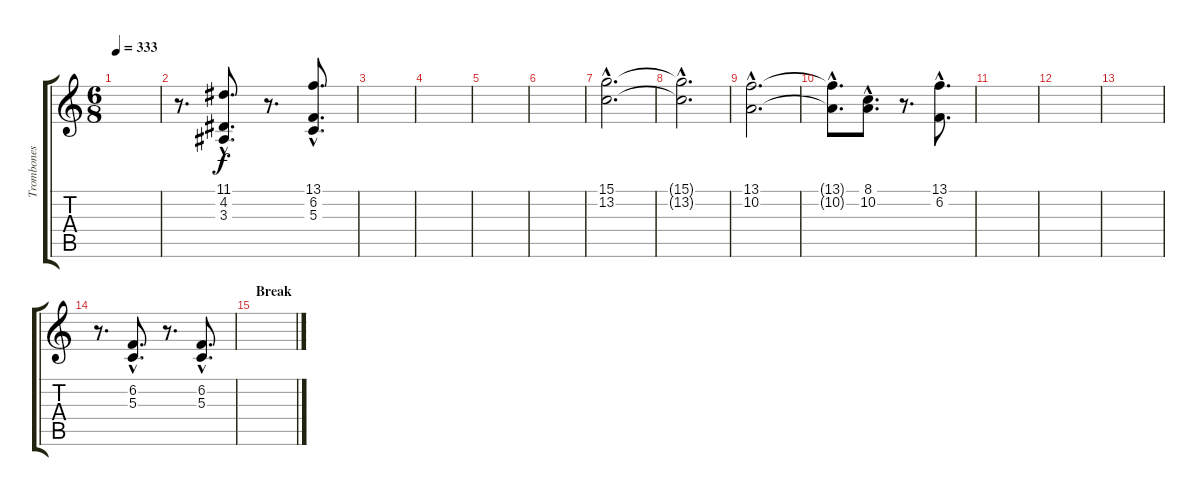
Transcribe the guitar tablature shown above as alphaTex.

\track ("Trombones" "Trombones") {instrument trombone}
\staff {score tabs}
\tuning (E4 B3 G3 D3 A2 E2) {hide}
\ts (6 8)
\tempo 333
\clef g2
\ks c
|
r.8{d} (11.1{hac} 4.2{hac} 3.3{hac}).8{d} r.8{d} (13.1{hac} 6.2{hac} 5.3{hac}).8{d} |
|
|
|
|
(15.1{hac} 13.2{hac}).2{d} |
(15.1{hac t} 13.2{hac t}).2{d} |
(13.1{hac} 10.2{hac}).2{d} |
(13.1{hac t} 10.2{hac t}).8{d} (8.1{hac} 10.2{hac}).8{d} r.8{d} (13.1{hac} 6.2{hac}).8{d} |
|
|
|
r.8{d} (6.2{hac} 5.3{hac}).8{d} r.8{d} (6.2{hac} 5.3{hac}).8{d} |
\section ("" "Break")
